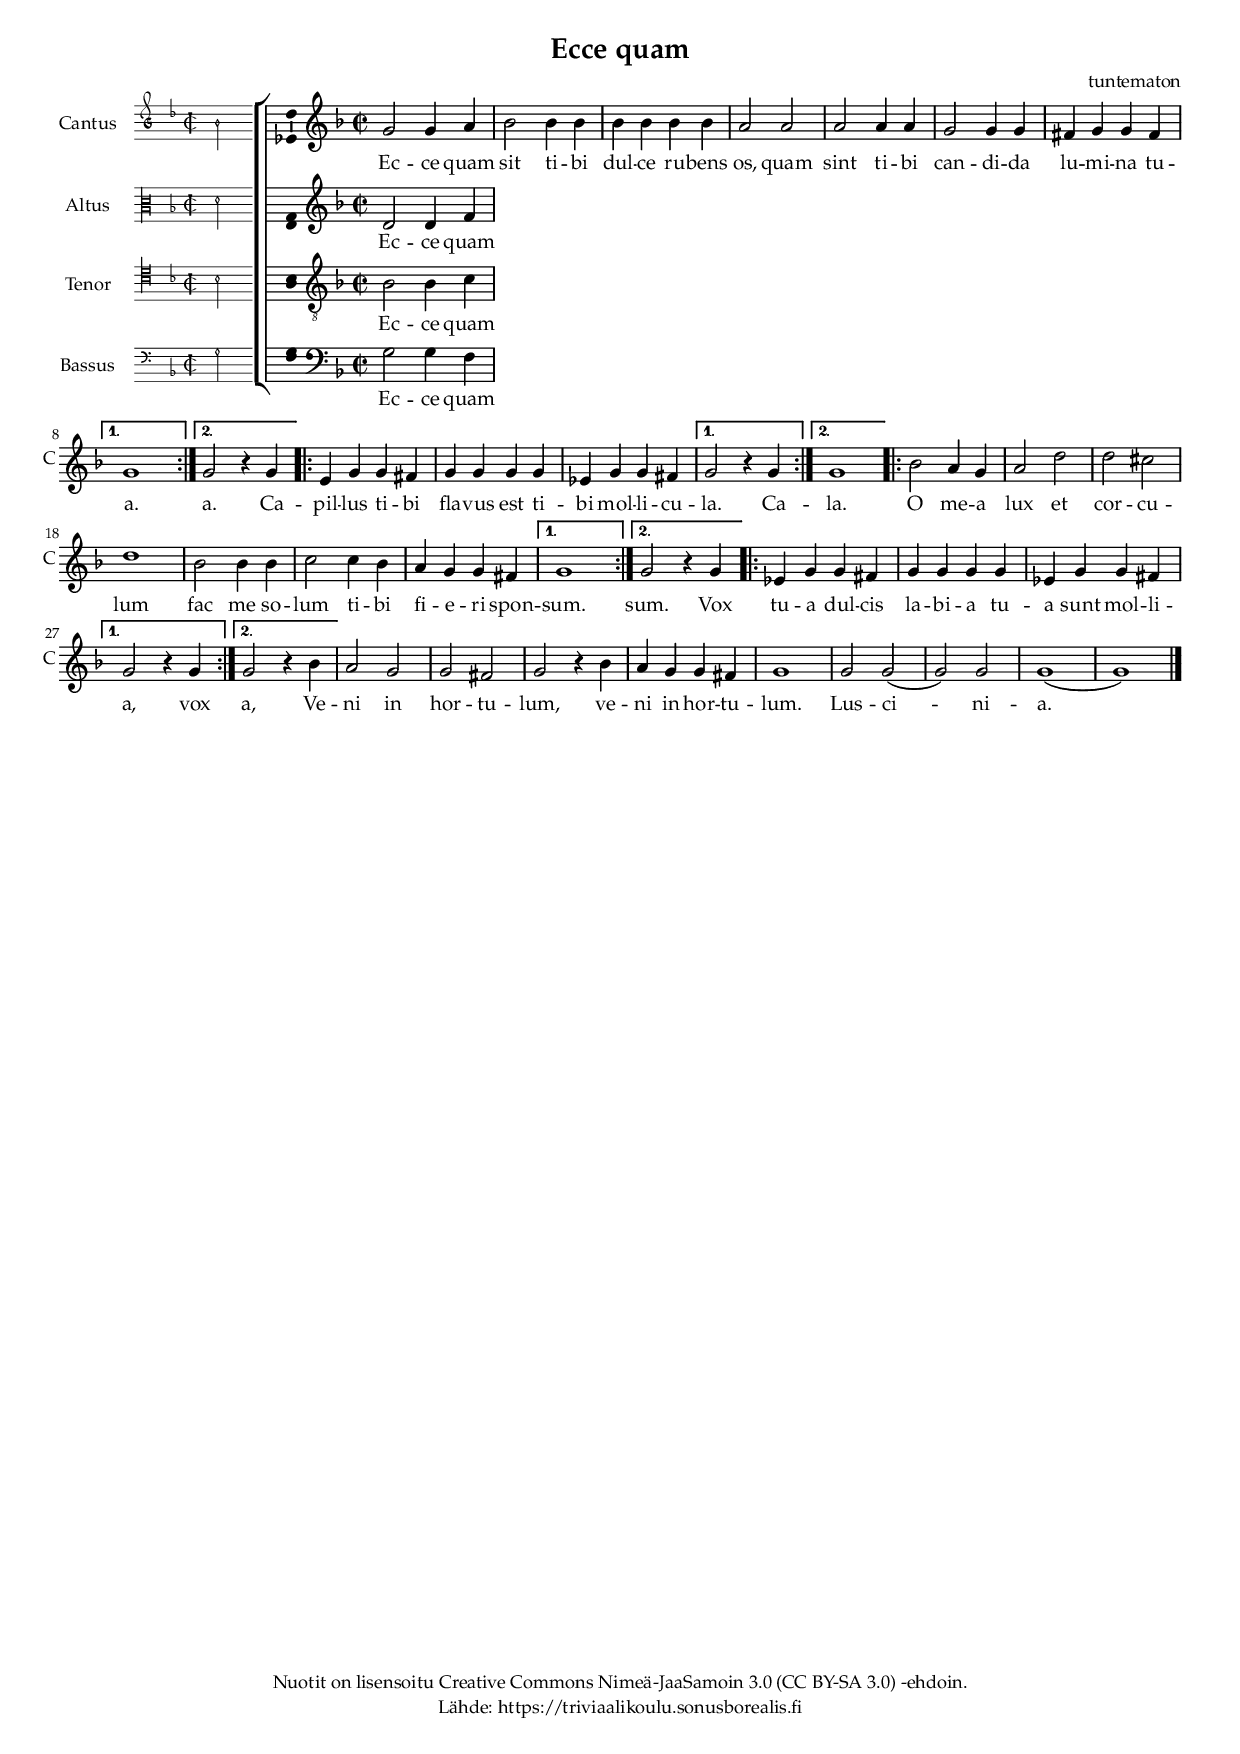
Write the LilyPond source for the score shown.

\version "2.19.80"
\include "suomi.ly"

#(set-global-staff-size 16)

global = {
%  \numericTimeSignature
  \time 2/2
%	\set Timing.measureLength = #(ly:make-moment 4/2)
%  \autoBeamOff
  \key d \minor
  \set Staff.midiInstrument = #"voice oohs"
}


SopranoMusic = \relative c'' {
	\set Staff.instrumentName = #"Cantus"
	\set Staff.shortInstrumentName = "C"

	\incipit { 
        \clef "mensural-g" 
        \set Staff.middleCClefPosition = #3
        \set Staff.middleCPosition = #3
        \set Staff.clefPosition = #0
        \key d \minor \time 2/2 g2
    }

    \repeat volta 2 {
        g2 g4 a | b2 b4 b | b b b b | a2 a | a a4 a | g2 g4 g |
        fis g g fis |
    }
    \alternative {
        {
            g1 |
        }
        {
            g2 r4 g |
        }
    }
    \repeat volta 2 {
        e g g fis | g g g g | es g g fis |
    }
    \alternative {
        {
            g2 r4 g |
        }
        {
            g1 |
        }
    }
% 2
    \repeat volta 2 {
        b2 a4 g | a2 d | d cis | d1 | b2 b4 b | c2 c4 b | a g g fis |
    }
    \alternative {
        {
            g1 |
        }
        {
            g2 r4 g |
        }
    }
    \repeat volta 2 {
        es g g fis | g g g g | es g g fis |
    }
    \alternative {
        {
            g2 r4 g |
        }
        {
            g2 r4 b |
        }
    }
% 3
    a2 g | g fis | g r4 b | a g g fis | g1 |
    g2 g( | g) g | g1( | g) \bar "|."

}

stanzaOneLyrics = \lyricmode {
    Ec -- ce quam sit ti -- bi dul -- ce ru -- bens os, 
    quam sint ti -- bi can -- di -- da lu -- mi -- na tu -- a. a.
    Ca -- pil -- lus ti -- bi fla -- vus est
    ti -- bi mol -- li -- cu -- la. Ca -- la.
    O me -- a lux et cor -- cu -- lum
    fac me so -- lum ti -- bi fi -- e -- ri spon -- sum. sum. Vox
    tu -- a dul -- cis la -- bi -- a
    tu -- a sunt mol -- li -- a, vox a,
    Ve -- ni in hor -- tu -- lum,
    ve -- ni in hor -- tu -- lum.
    Lus -- ci -- ni -- a.
}

AltoMusic = \relative c' {
	\set Staff.instrumentName = #"Altus"
	\set Staff.shortInstrumentName = "A"

	\incipit { \clef "mensural-c3" \key d \minor \time 2/2 d'2 }

	d2 d4 f |
}

TenoreMusic = \relative c' {
	\set Staff.instrumentName = #"Tenor"
	\set Staff.shortInstrumentName = "T"

	\incipit { \clef "mensural-c4" \key d \minor \time 2/2 b2 }

	\clef "treble_8"
	b2 b4 c |
}

BassMusic = \relative c' {
	\set Staff.instrumentName = #"Bassus"
	\set Staff.shortInstrumentName = "B"

	\incipit { \clef "mensural-f" \key d \minor \time 2/2 g2 }

	\clef bass
	g2 g4 f |
}


\header {
  title = "Ecce quam"
%  subtitle = ""
  composer = "tuntematon"
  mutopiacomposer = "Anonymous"
%  instrument = "Voice (SATB)"
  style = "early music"
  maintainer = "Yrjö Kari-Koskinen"
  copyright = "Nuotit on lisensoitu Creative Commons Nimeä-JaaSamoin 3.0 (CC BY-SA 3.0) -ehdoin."
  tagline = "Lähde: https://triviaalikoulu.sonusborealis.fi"
}

\paper {
    #(define fonts
        (make-pango-font-tree "Palatino"
                              "Nimbus Sans"
                              "Luxi Mono"
                              (/ staff-height pt 20)))
}


\score {
  \new ChoirStaff <<
    \new Staff <<
      \new Voice = "Soprano" {
		    \global
        \SopranoMusic
      }
     \new Lyrics \lyricsto "Soprano" {
       \stanzaOneLyrics
     }
    >>
    \new Staff <<
      \new Voice = "Alto" {
        \global
        \AltoMusic
      }
     \new Lyrics \lyricsto "Alto" {
       \stanzaOneLyrics
     }
    >>
    \new Staff <<
      \new Voice = "Tenore" {
        \global
        \TenoreMusic
      }
      \new Lyrics \lyricsto "Tenore" {
       \stanzaOneLyrics
      }
    >>
    \new Staff <<
      \new Voice = "Bass" {
        \global
        \BassMusic
      }
      \new Lyrics \lyricsto "Bass" {
       \stanzaOneLyrics
      }
    >>
  >>
  \layout {
    \context {
      \Voice
      \consists "Ambitus_engraver"
    }
    indent = 3.5\cm
    incipit-width = 2\cm
    \context {
     \Staff \RemoveEmptyStaves
   }
    \context {
     \Score
     \override VerticalAxisGroup.remove-first = ##t
    }
  }
}
